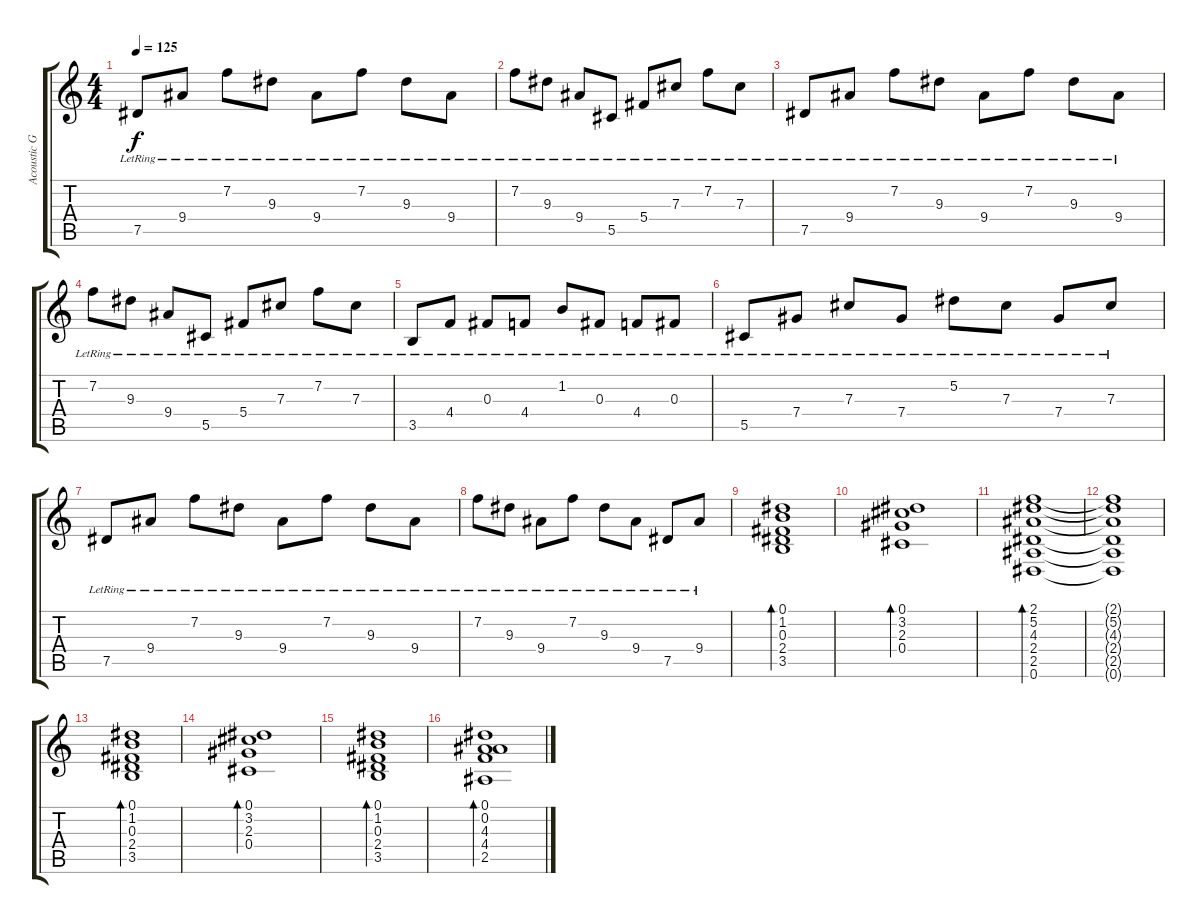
\track ("Acoustic Guitar" "Acoustic G") {instrument acousticguitarsteel}
\staff {score tabs}
\tuning (Eb4 Bb3 Gb3 Db3 Ab2 Eb2) {hide}
\ts (4 4)
\tempo 125
\clef g2
\ks c
7.5{lr}.8{dy f} 9.4{lr}.8 7.2{lr}.8 9.3{lr}.8 9.4{lr}.8 7.2{lr}.8 9.3{lr}.8 9.4{lr}.8 |
7.2{lr}.8 9.3{lr}.8 9.4{lr}.8 5.5{lr}.8 5.4{lr}.8 7.3{lr}.8 7.2{lr}.8 7.3{lr}.8 |
7.5{lr}.8 9.4{lr}.8 7.2{lr}.8 9.3{lr}.8 9.4{lr}.8 7.2{lr}.8 9.3{lr}.8 9.4{lr}.8 |
7.2{lr}.8 9.3{lr}.8 9.4{lr}.8 5.5{lr}.8 5.4{lr}.8 7.3{lr}.8 7.2{lr}.8 7.3{lr}.8 |
3.5{lr}.8 4.4{lr}.8 0.3{lr}.8 4.4{lr}.8 1.2{lr}.8 0.3{lr}.8 4.4{lr}.8 0.3{lr}.8 |
5.5{lr}.8 7.4{lr}.8 7.3{lr}.8 7.4{lr}.8 5.2{lr}.8 7.3{lr}.8 7.4{lr}.8 7.3{lr}.8 |
7.5{lr}.8 9.4{lr}.8 7.2{lr}.8 9.3{lr}.8 9.4{lr}.8 7.2{lr}.8 9.3{lr}.8 9.4{lr}.8 |
7.2{lr}.8 9.3{lr}.8 9.4{lr}.8 7.2{lr}.8 9.3{lr}.8 9.4{lr}.8 7.5{lr}.8 9.4{lr}.8 |
(0.1 1.2 0.3 2.4 3.5).1{bd 240} |
(0.1 3.2 2.3 0.4).1{bd 240} |
(2.1 5.2 4.3 2.4 2.5 0.6).1{bd 240} |
(2.1{t} 5.2{t} 4.3{t} 2.4{t} 2.5{t} 0.6{t}).1 |
(0.1 1.2 0.3 2.4 3.5).1{bd 240} |
(0.1 3.2 2.3 0.4).1{bd 240} |
(0.1 1.2 0.3 2.4 3.5).1{bd 240} |
(0.1 0.2 4.3 4.4 2.5).1{bd 240}
